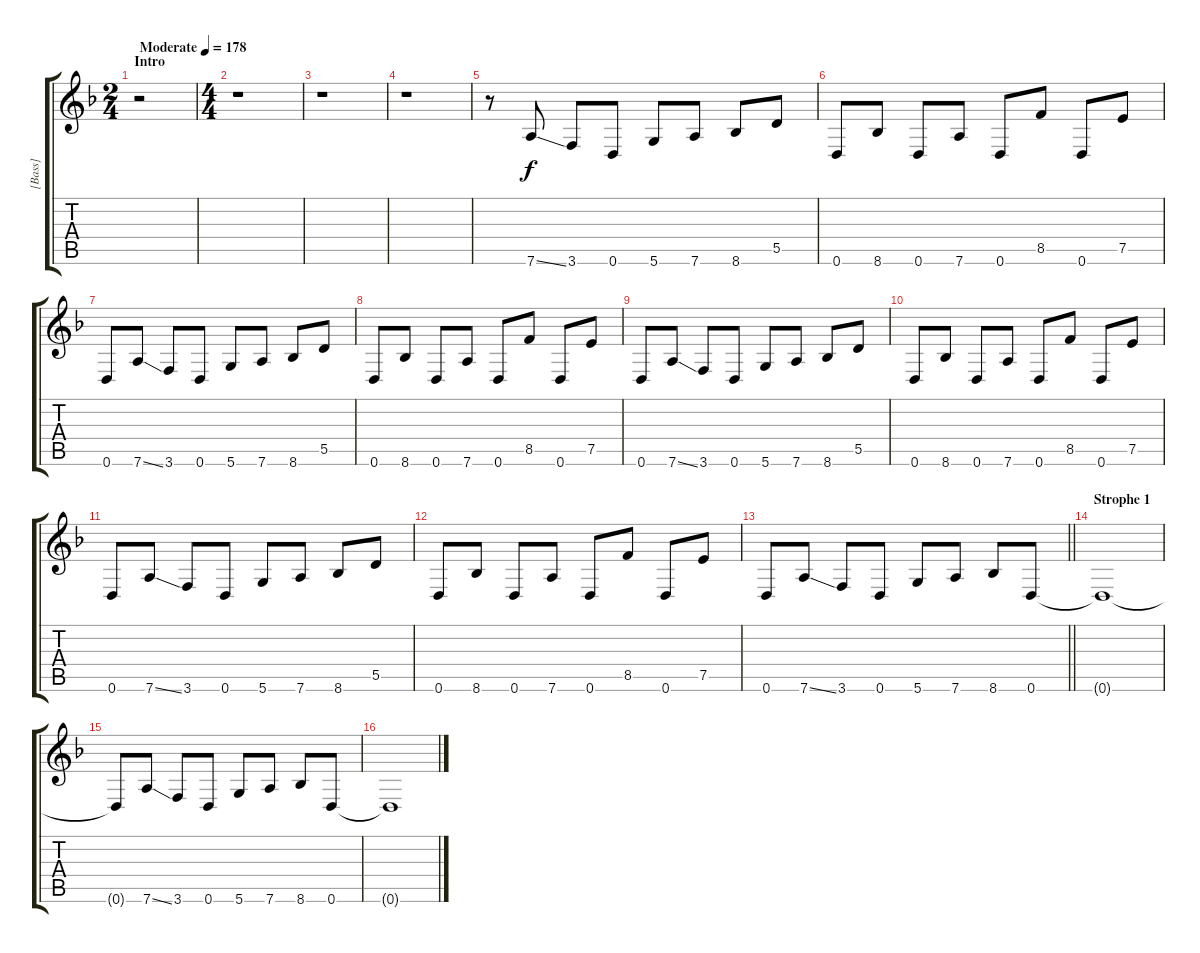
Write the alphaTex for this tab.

\track ("[Bass]" "[Bass]") {instrument electricbassfinger}
\staff {score tabs}
\tuning (E4 B3 G3 D3 A2 D2) {hide}
\ts (2 4)
\section ("" "Intro")
\tempo (178 "Moderate")
\clef g2
\ks dminor
r.2{dy f instrument electricbassfinger} |
\ts (4 4)
r.1 |
r.1 |
r.1 |
r.8 7.6{ss}.8 3.6.8 0.6.8 5.6.8 7.6.8 8.6.8 5.5.8 |
0.6.8 8.6.8 0.6.8 7.6.8 0.6.8 8.5.8 0.6.8 7.5.8 |
0.6.8 7.6{ss}.8 3.6.8 0.6.8 5.6.8 7.6.8 8.6.8 5.5.8 |
0.6.8 8.6.8 0.6.8 7.6.8 0.6.8 8.5.8 0.6.8 7.5.8 |
0.6.8 7.6{ss}.8 3.6.8 0.6.8 5.6.8 7.6.8 8.6.8 5.5.8 |
0.6.8 8.6.8 0.6.8 7.6.8 0.6.8 8.5.8 0.6.8 7.5.8 |
0.6.8 7.6{ss}.8 3.6.8 0.6.8 5.6.8 7.6.8 8.6.8 5.5.8 |
0.6.8 8.6.8 0.6.8 7.6.8 0.6.8 8.5.8 0.6.8 7.5.8 |
\barLineRight lightlight
0.6.8 7.6{ss}.8 3.6.8 0.6.8 5.6.8 7.6.8 8.6.8 0.6.8 |
\section ("" "Strophe 1")
0.6{t}.1 |
0.6{t}.8 7.6{ss}.8 3.6.8 0.6.8 5.6.8 7.6.8 8.6.8 0.6.8 |
0.6{t}.1
